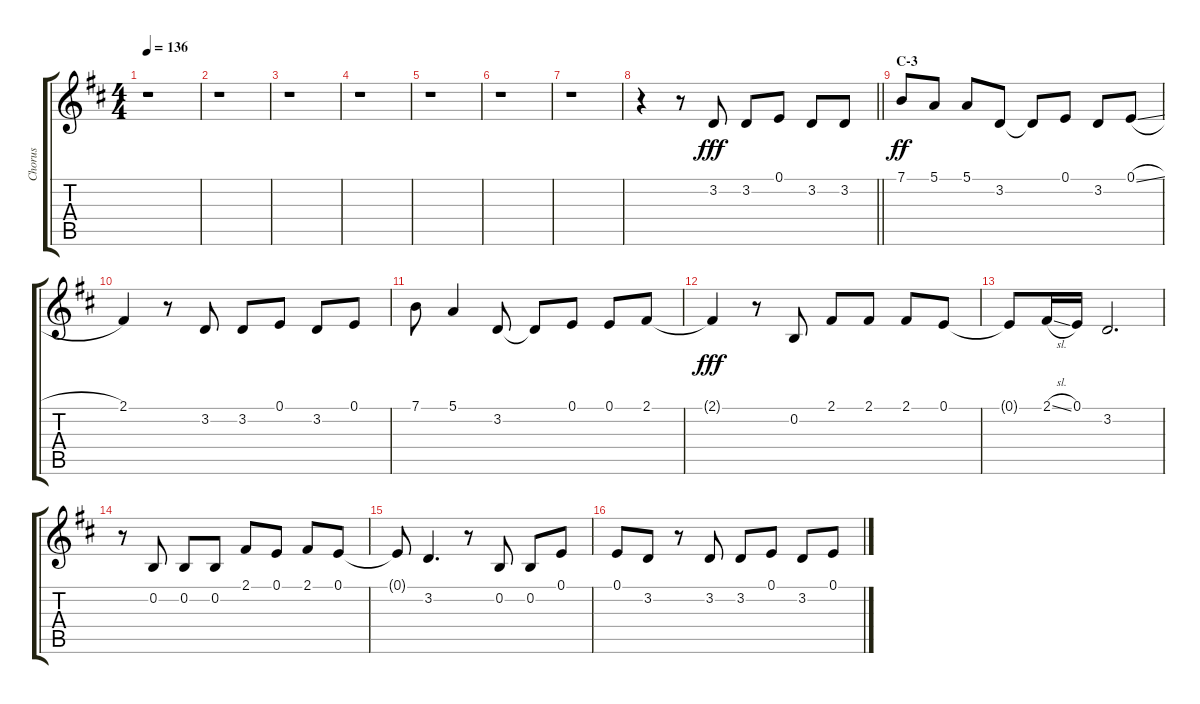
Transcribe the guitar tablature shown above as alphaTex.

\track ("Chorus" "Chorus") {instrument voiceoohs}
\staff {score tabs}
\tuning (E4 B3 G3 D3 A2 E2) {hide}
\ts (4 4)
\tempo 136
\clef g2
\ks d
r.1{dy fff} |
r.1 |
r.1 |
r.1 |
r.1 |
r.1 |
r.1 |
\barLineRight lightlight
r.4 r.8 3.2.8 3.2.8 0.1.8 3.2.8 3.2.8 |
\section ("" "C-3")
7.1.8{dy ff} 5.1.8 5.1.8 3.2.8 3.2{t}.8 0.1.8 3.2.8 0.1{sl}.8 |
2.1.4 r.8 3.2.8 3.2.8 0.1.8 3.2.8 0.1.8 |
7.1.8 5.1.4 3.2.8 3.2{t}.8 0.1.8 0.1.8 2.1.8 |
2.1{t}.4{dy fff} r.8 0.2.8 2.1.8 2.1.8 2.1.8 0.1.8 |
0.1{t}.8 2.1{sl}.16 0.1.16 3.2.2{d} |
r.8 0.2.8 0.2.8 0.2.8 2.1.8 0.1.8 2.1.8 0.1.8 |
0.1{t}.8 3.2.4{d} r.8 0.2.8 0.2.8 0.1.8 |
0.1.8 3.2.8 r.8 3.2.8 3.2.8 0.1.8 3.2.8 0.1.8
